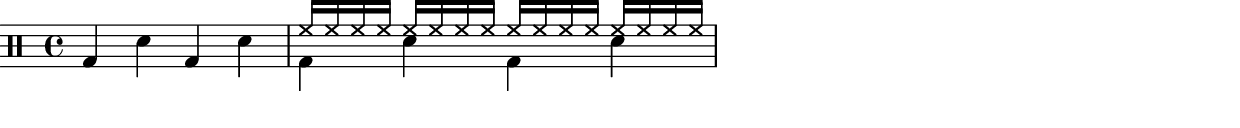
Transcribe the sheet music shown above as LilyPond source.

%% Generated by lilypond-book
%% Options: [exampleindent=10.16\mm,indent=0\mm,line-width=160\mm,paper-height=845.047\pt,paper-width=597.508\pt,papersize='(cons (* 597.508 pt) (* 845.047 pt))]
\include "lilypond-book-preamble.ly"


% ****************************************************************
% Start cut-&-pastable-section
% ****************************************************************

#(ly:set-option 'eps-box-padding 3.000000)



\paper {
  #(set-paper-size '(cons (* 597.508 pt) (* 845.047 pt)))
  indent = 0\mm
  line-width = 160\mm
  % offset the left padding, also add 1mm as lilypond creates cropped
  % images with a little space on the right
  line-width = #(- line-width (* mm  3.000000) (* mm 1))
}

\layout {
  
}




% ****************************************************************
% ly snippet:
% ****************************************************************
\sourcefilename "/lilypond-2.26.0/input/regression/midi-drums.ly"
\sourcefileline 0
\version "2.16.0" 
\header {
  texidoc = "Midi can create drums."
}

\score {
  \new DrumStaff <<
    \drummode {
      bd4 sn4 bd4 sn4
      <<
	{\voiceOne \repeat unfold 16 hh16 }
	\new DrumVoice { \voiceTwo bd4 sn4 bd4 sn4 }
      >> \oneVoice
    }
  >>
  \layout {}
  \midi {}
}



% ****************************************************************
% end ly snippet
% ****************************************************************
